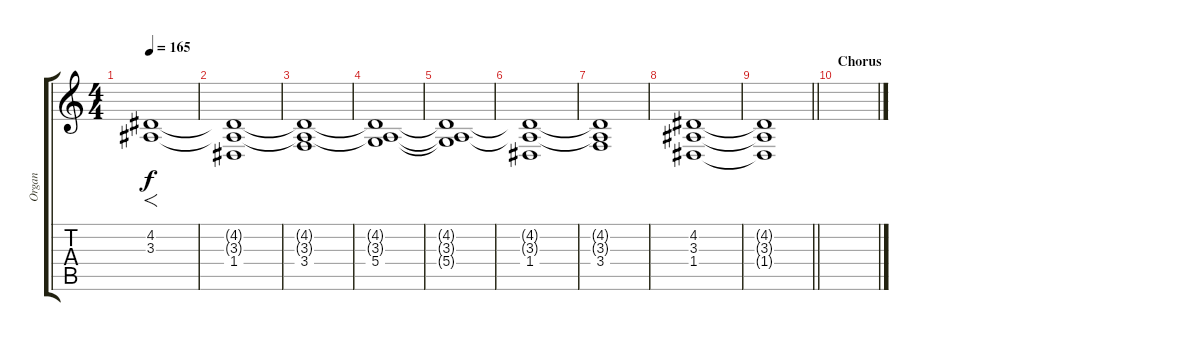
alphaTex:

\track ("Organ" "Organ") {instrument drawbarorgan}
\staff {score tabs}
\tuning (E4 B3 G3 D3 A2 E2) {hide}
\ts (4 4)
\tempo 165
\clef g2
\ks c
(4.2 3.3).1{f dy f} |
(4.2{t} 3.3{t} 1.4).1 |
(4.2{t} 3.3{t} 3.4).1 |
(4.2{t} 3.3{t} 5.4).1 |
(4.2{t} 3.3{t} 5.4{t}).1 |
(4.2{t} 3.3{t} 1.4).1 |
(4.2{t} 3.3{t} 3.4).1 |
(4.2 3.3 1.4).1 |
\barLineRight lightlight
(4.2{t} 3.3{t} 1.4{t}).1 |
\section ("" "Chorus")
